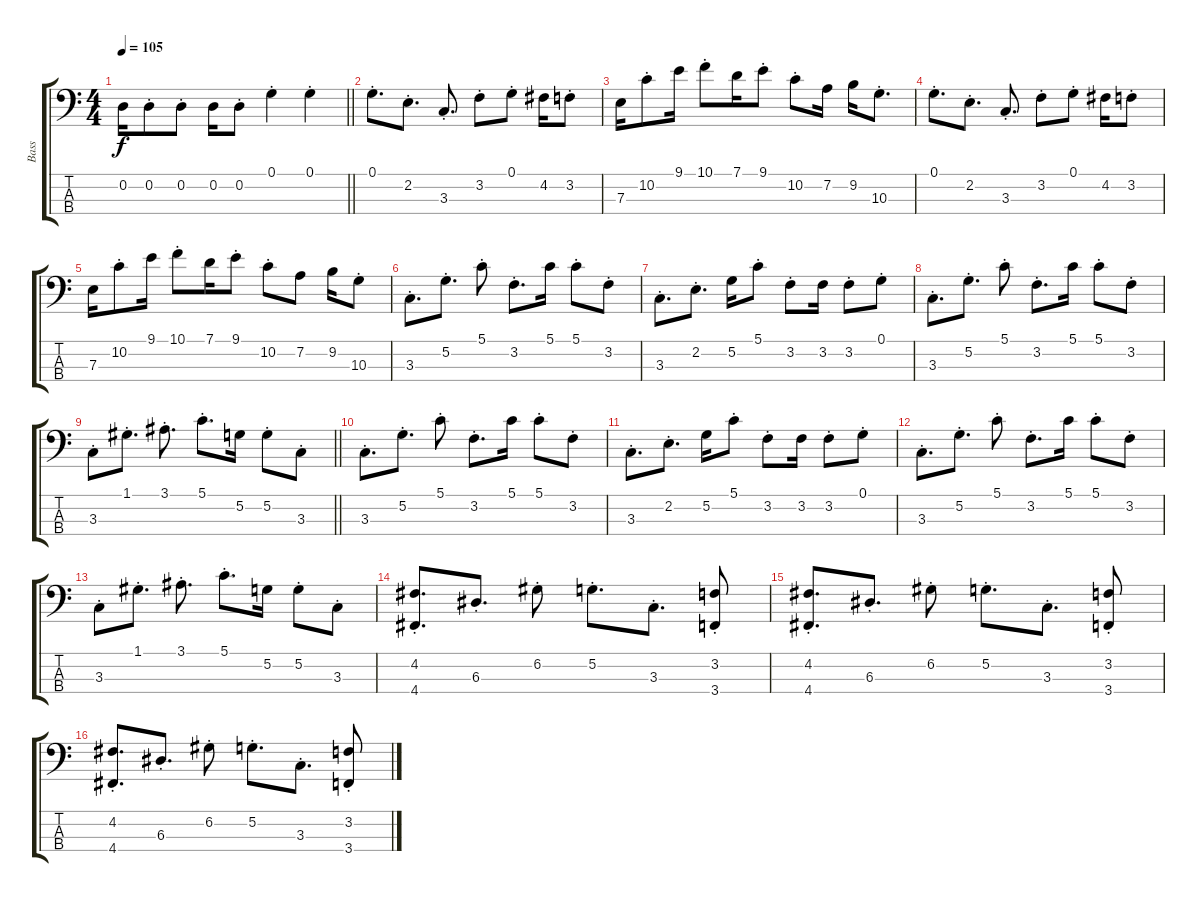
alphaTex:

\track ("Bass" "Bass") {instrument electricbassfinger}
\staff {score tabs}
\tuning (G2 D2 A1 D1) {hide}
\ts (4 4)
\tempo 105
\clef f4
\barLineRight lightlight
\ks c
0.2.16{dy f instrument electricbassfinger} 0.2{st}.8 0.2{st}.8 0.2.16 0.2{st}.8 0.1{st}.4 0.1{st}.4 |
0.1{st}.8{d} 2.2{st}.8{d} 3.3{st}.8{d} 3.2{st}.8 0.1{st}.8 4.2.16 3.2{st}.8 |
7.3.16 10.2{st}.8 9.1.16 10.1{st}.8 7.1.16 9.1{st}.8 10.2{st}.8 7.2.16 9.2.16 10.3{st}.8{d} |
0.1{st}.8{d} 2.2{st}.8{d} 3.3{st}.8{d} 3.2{st}.8 0.1{st}.8 4.2.16 3.2{st}.8 |
7.3.16 10.2{st}.8 9.1.16 10.1{st}.8 7.1.16 9.1{st}.8 10.2{st}.8 7.2.8 9.2.16 10.3{st}.8 |
3.3{st}.8{d} 5.2{st}.8{d} 5.1{st}.8 3.2{st}.8{d} 5.1.16 5.1{st}.8 3.2{st}.8 |
3.3{st}.8{d} 2.2{st}.8{d} 5.2.16 5.1{st}.8 3.2{st}.8 3.2.16 3.2{st}.8 0.1{st}.8 |
3.3{st}.8{d} 5.2{st}.8{d} 5.1{st}.8 3.2{st}.8{d} 5.1.16 5.1{st}.8 3.2{st}.8 |
\barLineRight lightlight
3.3{st}.8 1.1{st}.8{d} 3.1{st}.8{d} 5.1{st}.8{d} 5.2.16 5.2{st}.8 3.3{st}.8 |
3.3{st}.8{d} 5.2{st}.8{d} 5.1{st}.8 3.2{st}.8{d} 5.1.16 5.1{st}.8 3.2{st}.8 |
3.3{st}.8{d} 2.2{st}.8{d} 5.2.16 5.1{st}.8 3.2{st}.8 3.2.16 3.2{st}.8 0.1{st}.8 |
3.3{st}.8{d} 5.2{st}.8{d} 5.1{st}.8 3.2{st}.8{d} 5.1.16 5.1{st}.8 3.2{st}.8 |
3.3{st}.8 1.1{st}.8{d} 3.1{st}.8{d} 5.1{st}.8{d} 5.2.16 5.2{st}.8 3.3{st}.8 |
(4.2{st} 4.4{st}).8{d} 6.3{st}.8{d} 6.2{st}.8 5.2{st}.8{d} 3.3{st}.8{d} (3.2{st} 3.4{st}).8 |
(4.2{st} 4.4{st}).8{d} 6.3{st}.8{d} 6.2{st}.8 5.2{st}.8{d} 3.3{st}.8{d} (3.2{st} 3.4{st}).8 |
(4.2{st} 4.4{st}).8{d} 6.3{st}.8{d} 6.2{st}.8 5.2{st}.8{d} 3.3{st}.8{d} (3.2{st} 3.4{st}).8
